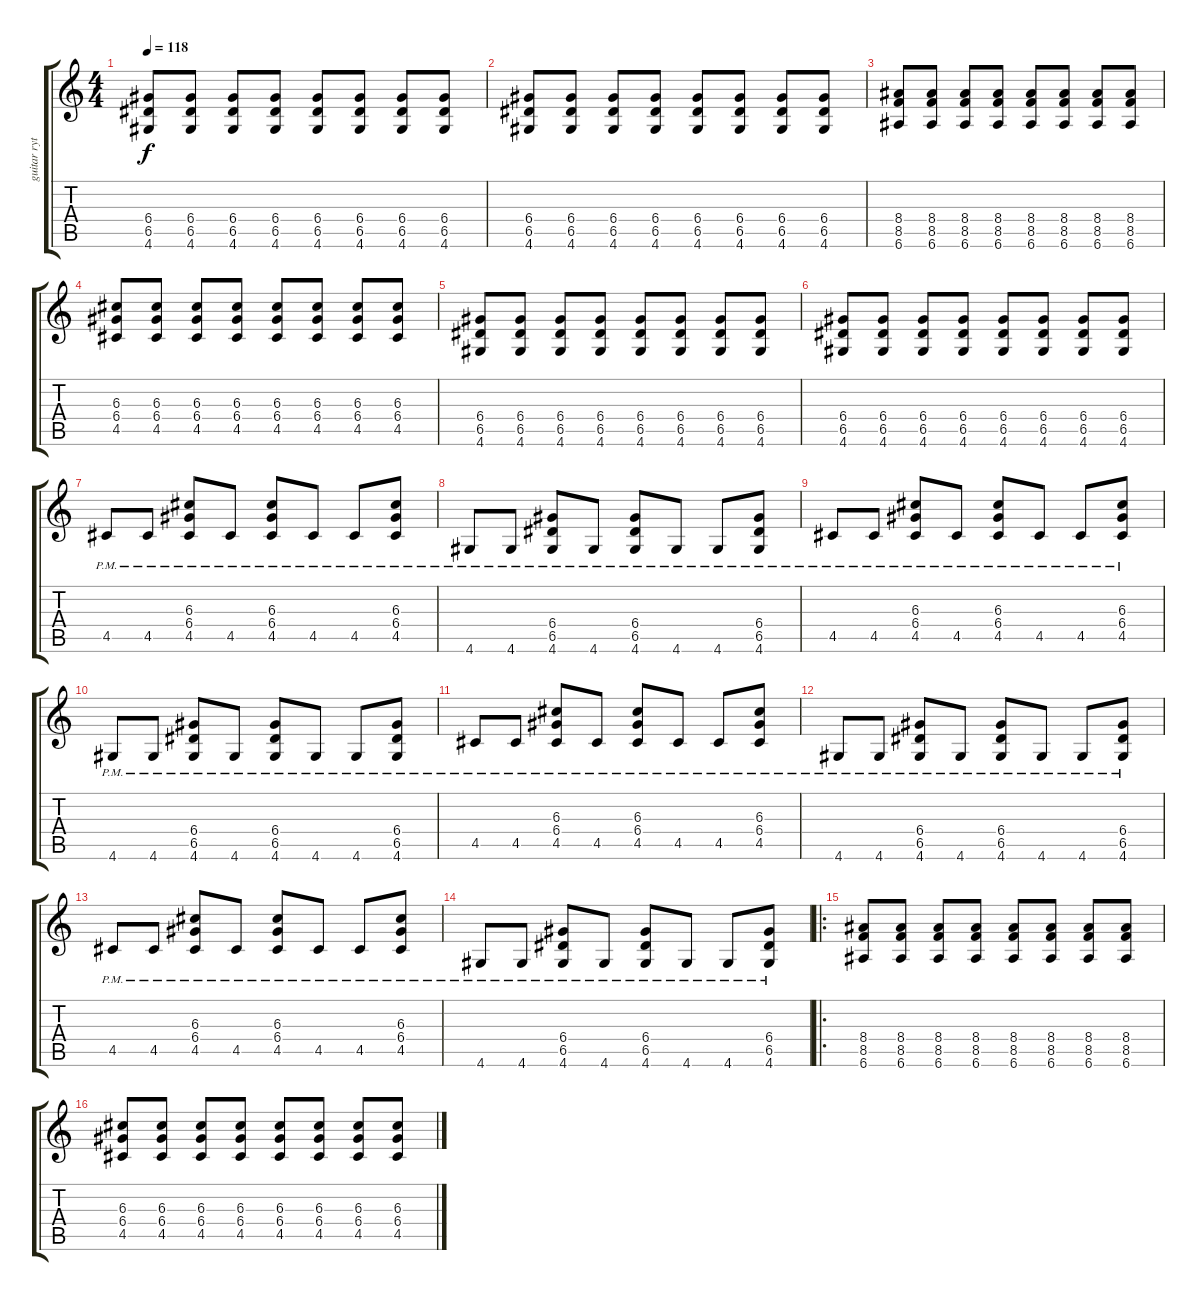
\track ("guitar rythmik" "guitar ryt") {instrument distortionguitar}
\staff {score tabs}
\tuning (E4 B3 G3 D3 A2 E2) {hide}
\ts (4 4)
\tempo 118
\clef g2
\ks c
(6.4 6.5 4.6).8{dy f} (6.4 6.5 4.6).8 (6.4 6.5 4.6).8 (6.4 6.5 4.6).8 (6.4 6.5 4.6).8 (6.4 6.5 4.6).8 (6.4 6.5 4.6).8 (6.4 6.5 4.6).8 |
(6.4 6.5 4.6).8 (6.4 6.5 4.6).8 (6.4 6.5 4.6).8 (6.4 6.5 4.6).8 (6.4 6.5 4.6).8 (6.4 6.5 4.6).8 (6.4 6.5 4.6).8 (6.4 6.5 4.6).8 |
(8.4 8.5 6.6).8 (8.4 8.5 6.6).8 (8.4 8.5 6.6).8 (8.4 8.5 6.6).8 (8.4 8.5 6.6).8 (8.4 8.5 6.6).8 (8.4 8.5 6.6).8 (8.4 8.5 6.6).8 |
(6.3 6.4 4.5).8 (6.3 6.4 4.5).8 (6.3 6.4 4.5).8 (6.3 6.4 4.5).8 (6.3 6.4 4.5).8 (6.3 6.4 4.5).8 (6.3 6.4 4.5).8 (6.3 6.4 4.5).8 |
(6.4 6.5 4.6).8 (6.4 6.5 4.6).8 (6.4 6.5 4.6).8 (6.4 6.5 4.6).8 (6.4 6.5 4.6).8 (6.4 6.5 4.6).8 (6.4 6.5 4.6).8 (6.4 6.5 4.6).8 |
(6.4 6.5 4.6).8 (6.4 6.5 4.6).8 (6.4 6.5 4.6).8 (6.4 6.5 4.6).8 (6.4 6.5 4.6).8 (6.4 6.5 4.6).8 (6.4 6.5 4.6).8 (6.4 6.5 4.6).8 |
4.5{pm}.8 4.5{pm}.8 (6.3{pm} 6.4{pm} 4.5{pm}).8 4.5{pm}.8 (6.3{pm} 6.4{pm} 4.5{pm}).8 4.5{pm}.8 4.5{pm}.8 (6.3{pm} 6.4{pm} 4.5{pm}).8 |
4.6{pm}.8 4.6{pm}.8 (6.4{pm} 6.5{pm} 4.6{pm}).8 4.6{pm}.8 (6.4{pm} 6.5{pm} 4.6{pm}).8 4.6{pm}.8 4.6{pm}.8 (6.4{pm} 6.5{pm} 4.6{pm}).8 |
4.5{pm}.8 4.5{pm}.8 (6.3{pm} 6.4{pm} 4.5{pm}).8 4.5{pm}.8 (6.3{pm} 6.4{pm} 4.5{pm}).8 4.5{pm}.8 4.5{pm}.8 (6.3{pm} 6.4{pm} 4.5{pm}).8 |
4.6{pm}.8 4.6{pm}.8 (6.4{pm} 6.5{pm} 4.6{pm}).8 4.6{pm}.8 (6.4{pm} 6.5{pm} 4.6{pm}).8 4.6{pm}.8 4.6{pm}.8 (6.4{pm} 6.5{pm} 4.6{pm}).8 |
4.5{pm}.8 4.5{pm}.8 (6.3{pm} 6.4{pm} 4.5{pm}).8 4.5{pm}.8 (6.3{pm} 6.4{pm} 4.5{pm}).8 4.5{pm}.8 4.5{pm}.8 (6.3{pm} 6.4{pm} 4.5{pm}).8 |
4.6{pm}.8 4.6{pm}.8 (6.4{pm} 6.5{pm} 4.6{pm}).8 4.6{pm}.8 (6.4{pm} 6.5{pm} 4.6{pm}).8 4.6{pm}.8 4.6{pm}.8 (6.4{pm} 6.5{pm} 4.6{pm}).8 |
4.5{pm}.8 4.5{pm}.8 (6.3{pm} 6.4{pm} 4.5{pm}).8 4.5{pm}.8 (6.3{pm} 6.4{pm} 4.5{pm}).8 4.5{pm}.8 4.5{pm}.8 (6.3{pm} 6.4{pm} 4.5{pm}).8 |
4.6{pm}.8 4.6{pm}.8 (6.4{pm} 6.5{pm} 4.6{pm}).8 4.6{pm}.8 (6.4{pm} 6.5{pm} 4.6{pm}).8 4.6{pm}.8 4.6{pm}.8 (6.4{pm} 6.5{pm} 4.6{pm}).8 |
\ro
(8.4 8.5 6.6).8 (8.4 8.5 6.6).8 (8.4 8.5 6.6).8 (8.4 8.5 6.6).8 (8.4 8.5 6.6).8 (8.4 8.5 6.6).8 (8.4 8.5 6.6).8 (8.4 8.5 6.6).8 |
(6.3 6.4 4.5).8 (6.3 6.4 4.5).8 (6.3 6.4 4.5).8 (6.3 6.4 4.5).8 (6.3 6.4 4.5).8 (6.3 6.4 4.5).8 (6.3 6.4 4.5).8 (6.3 6.4 4.5).8
